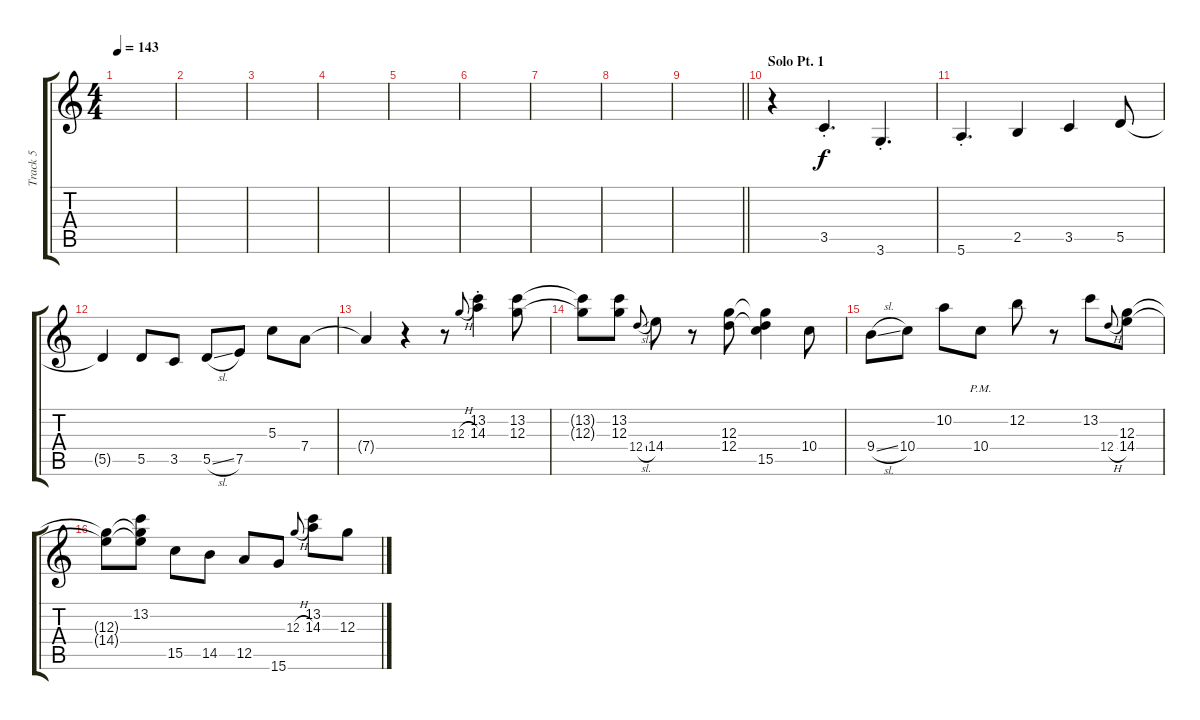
\track ("Track 5" "Track 5") {instrument overdrivenguitar}
\staff {score tabs}
\tuning (E4 B3 G3 D3 A2 E2) {hide}
\ts (4 4)
\tempo 143
\clef g2
\ks c
|
|
|
|
|
|
|
|
\barLineRight lightlight
|
\section ("" "Solo Pt. 1")
r.4 3.5{st}.4{d} 3.6{st}.4{d} |
5.6{st}.4{d} 2.5.4 3.5.4 5.5.8 |
5.5{t}.4 5.5.8 3.5.8 5.5{sl}.8 7.5.8 5.3.8 7.4.8 |
7.4{t}.4 r.4 r.8 12.3{h}.8{gr onbeat} (13.2{st} 14.3{st}).4 (13.2 12.3).8 |
(13.2{t} 12.3{t}).8 (13.2 12.3).8 12.4{sl}.8{gr onbeat} 14.4.8 r.8 (12.3 12.4).8 (12.3{t} 12.4{t} 15.5).4 10.4.8 |
9.4{sl}.8 10.4.8 10.2.8 10.4{pm}.8 12.2.8 r.8 13.2.8 12.4{h}.8{gr onbeat} (12.3 14.4).8 |
(12.3{t} 14.4{t}).8 (13.2 12.3{t} 14.4{t}).8 15.5.8 14.5.8 12.5.8 15.6.8 12.3{h}.8{gr onbeat} (13.2 14.3).8 12.3.8
